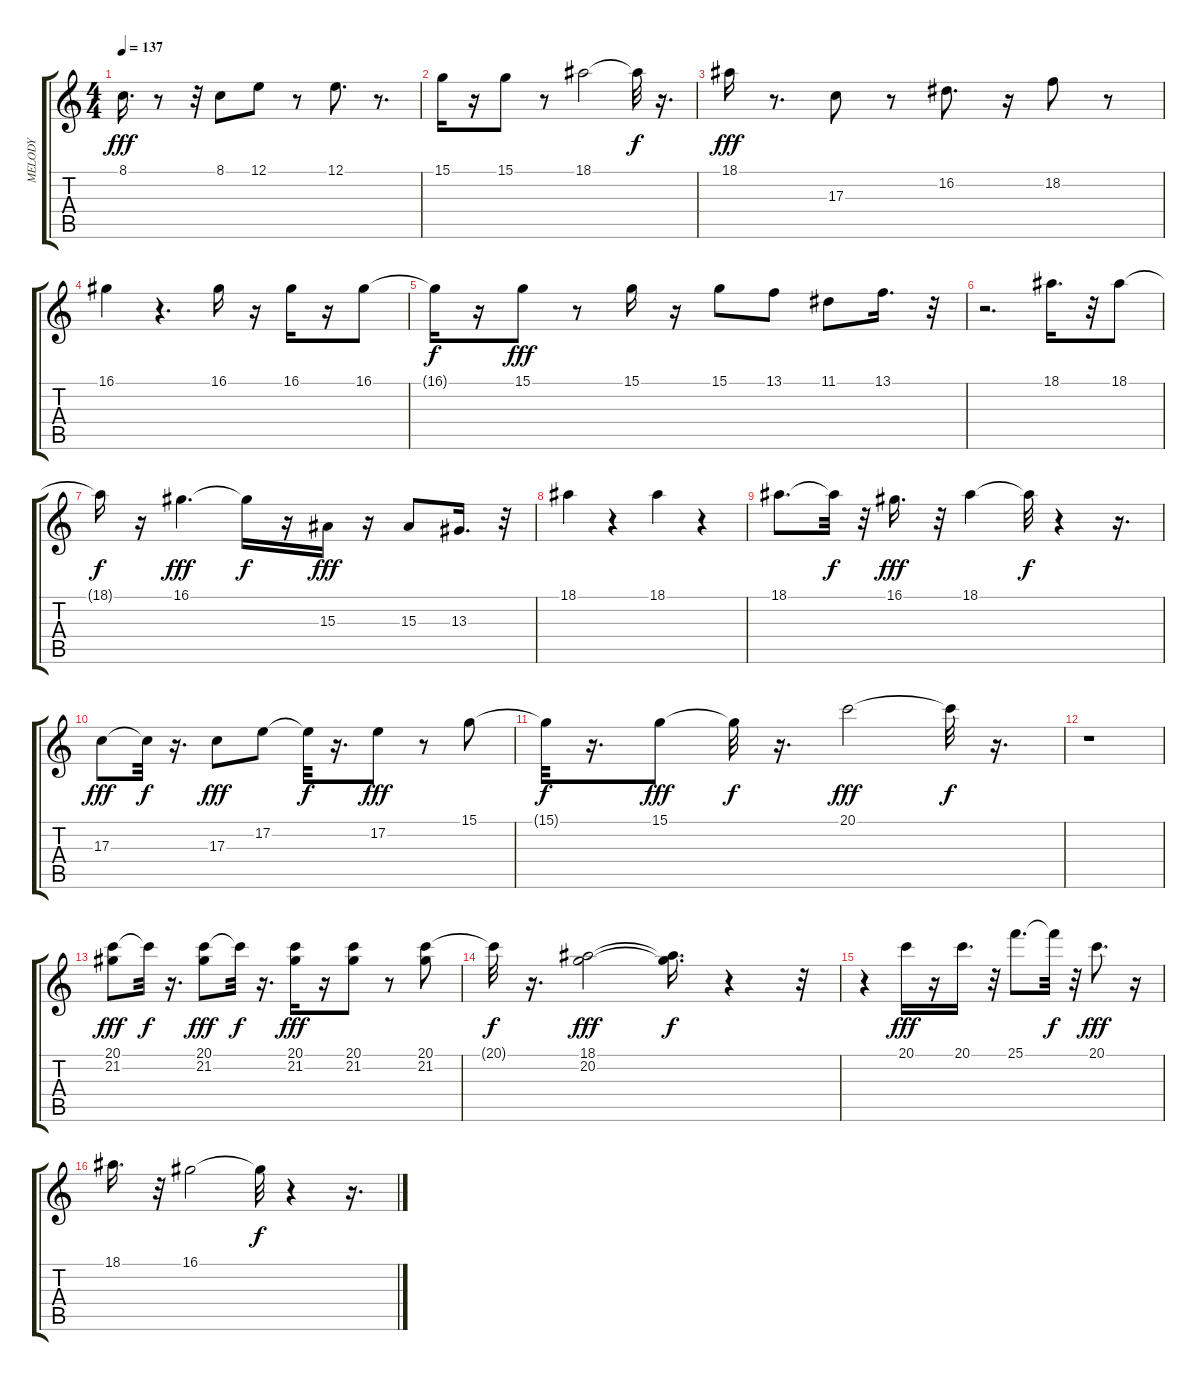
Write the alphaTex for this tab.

\track ("MELODY" "MELODY") {instrument synthbrass1}
\staff {score tabs}
\tuning (E4 B3 G3 D3 A2 E2) {hide}
\ts (4 4)
\tempo 137
\clef g2
\ks c
8.1.16{d dy fff} r.8 r.32 8.1.8 12.1.8 r.8 12.1.8{d} r.8{d} |
15.1.16 r.16 15.1.8 r.8 18.1.2 18.1{t}.32{dy f} r.16{d} |
18.1.16{dy fff} r.8{d} 17.3.8 r.8 16.2.8{d} r.16 18.2.8 r.8 |
16.1.4 r.4{d} 16.1.16 r.16 16.1.16 r.16 16.1.8 |
16.1{t}.16{dy f} r.16 15.1.8{dy fff} r.8 15.1.16 r.16 15.1.8 13.1.8 11.1.8 13.1.16{d} r.32 |
r.2{d} 18.1.16{d} r.32 18.1.8 |
18.1{t}.16{dy f} r.16 16.1.4{d dy fff} 16.1{t}.16{dy f} r.16 15.3.16{dy fff} r.16 15.3.8 13.3.16{d} r.32 |
18.1.4 r.4 18.1.4 r.4 |
18.1.8{d} 18.1{t}.32{dy f} r.32 16.1.16{d dy fff} r.32 18.1.4 18.1{t}.32{dy f} r.4 r.16{d} |
17.3.8{dy fff} 17.3{t}.32{dy f} r.16{d} 17.3.8{dy fff} 17.2.8 17.2{t}.32{dy f} r.16{d} 17.2.8{dy fff} r.8 15.1.8 |
15.1{t}.32{dy f} r.16{d} 15.1.8{dy fff} 15.1{t}.32{dy f} r.16{d} 20.1.2{dy fff} 20.1{t}.32{dy f} r.16{d} |
r.1 |
(20.1 21.2).8{dy fff} 20.1{t}.32{dy f} r.16{d} (20.1 21.2).8{dy fff} 20.1{t}.32{dy f} r.16{d} (20.1 21.2).16{dy fff} r.16 (20.1 21.2).8 r.8 (20.1 21.2).8 |
20.1{t}.32{dy f} r.16{d} (18.1 20.2).2{dy fff} (18.1{t} 20.2{t}).16{d dy f} r.4 r.32 |
r.4 20.1.16{dy fff} r.16 20.1.16{d} r.32 25.1.8{d} 25.1{t}.32{dy f} r.32 20.1.8{d dy fff} r.16 |
18.1.16{d} r.32 16.1.2 16.1{t}.32{dy f} r.4 r.16{d}
